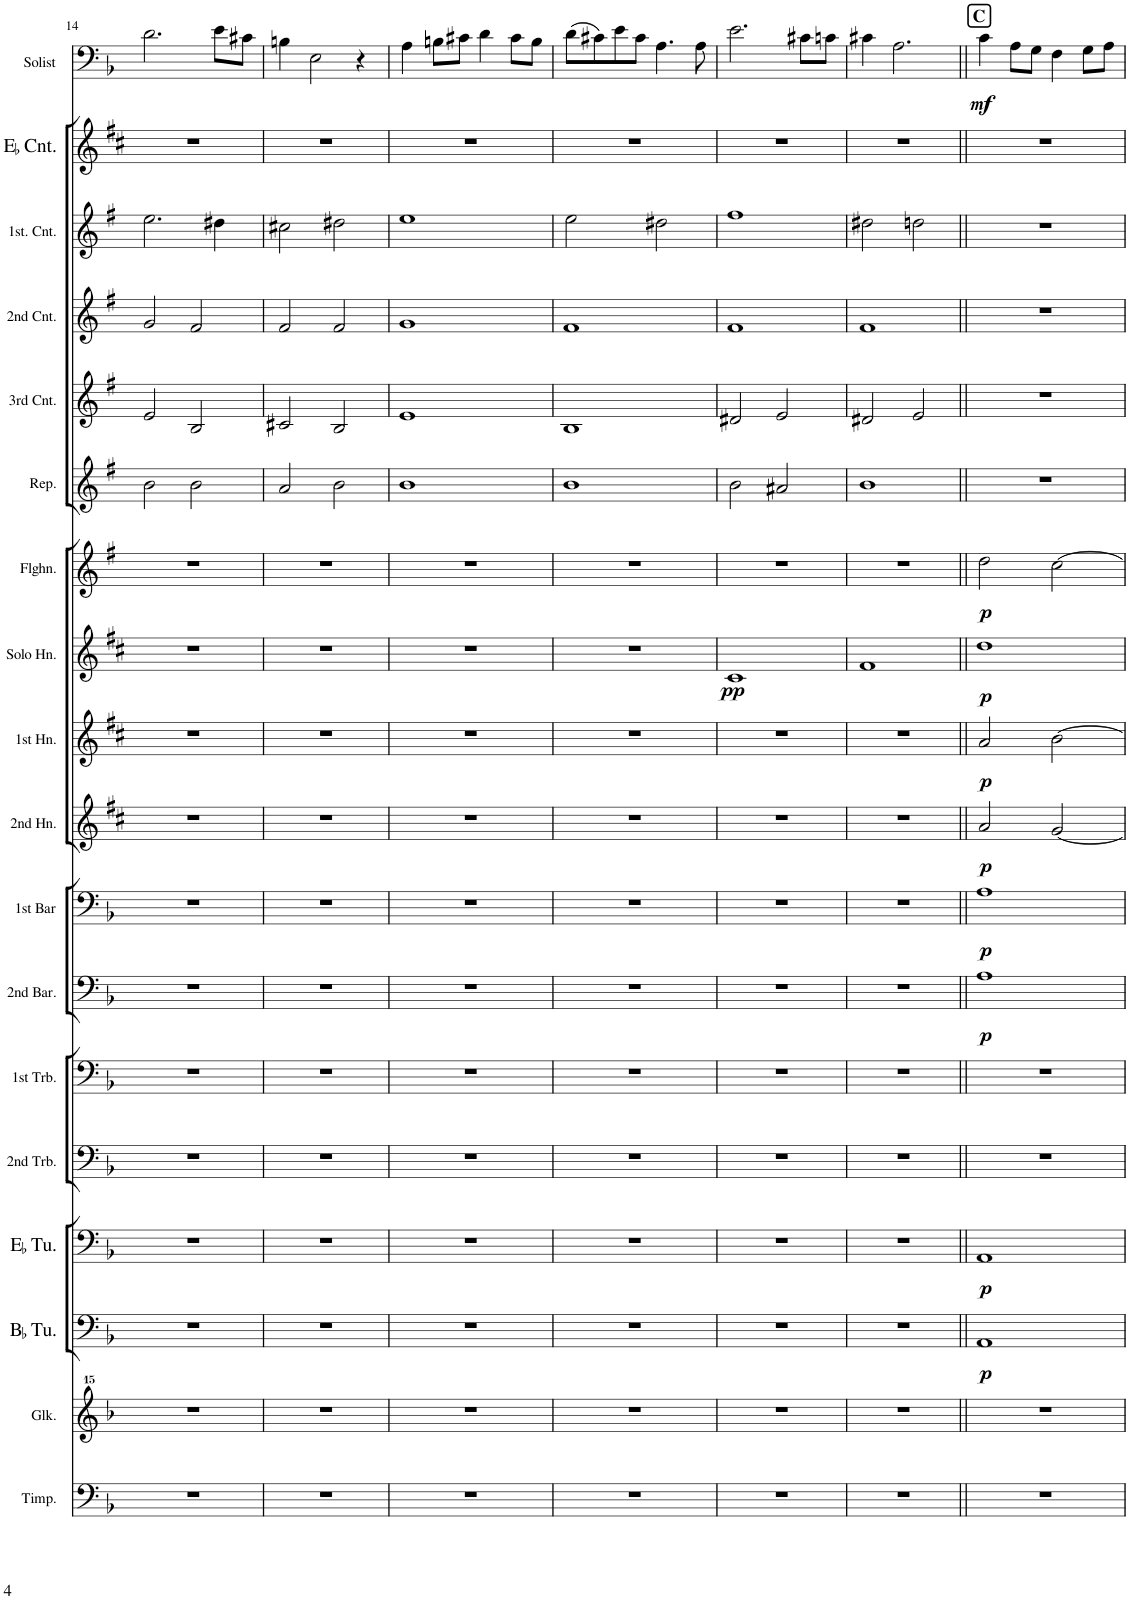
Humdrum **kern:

**kern	**kern	**kern	**dynam	**kern	**dynam	**kern	**kern	**kern	**dynam	**kern	**dynam	**kern	**dynam	**kern	**dynam	**kern	**dynam	**kern	**dynam	**kern	**kern	**kern	**kern	**kern	**kern	**dynam
*part18	*part17	*part16	*part16	*part15	*part15	*part14	*part13	*part12	*part12	*part11	*part11	*part10	*part10	*part9	*part9	*part8	*part8	*part7	*part7	*part6	*part5	*part4	*part3	*part2	*part1	*part1
*staff18	*staff17	*staff16	*staff16	*staff15	*staff15	*staff14	*staff13	*staff12	*staff12	*staff11	*staff11	*staff10	*staff10	*staff9	*staff9	*staff8	*staff8	*staff7	*staff7	*staff6	*staff5	*staff4	*staff3	*staff2	*staff1	*staff1
*I"Timpani	*I"Glockenspiel	*I"BaccidentalFlat Tuba	*	*I"EaccidentalFlat Tuba	*	*I"2nd Trombone	*I"1st Trombone	*I"2nd Baritone Horn	*	*I"1st Baritone Horn	*	*I"2nd Horn EaccidentalFlat	*	*I"1st Horn EaccidentalFlat	*	*I"Solo Horn EaccidentalFlat	*	*I"Flugelhorn	*	*I"Repiano BaccidentalFlat Cornet	*I"3rd BaccidentalFlat Cornet	*I"2nd BaccidentalFlat Cornet	*I"1st BaccidentalFlat Cornet	*I"EaccidentalFlat Cornet	*I"Solo Euphonium	*
*I'Timp.	*I'Glk.	*I'BaccidentalFlat Tu.	*	*I'EaccidentalFlat Tu.	*	*I'2nd Trb.	*I'1st Trb.	*I'2nd Bar.	*	*I'1st Bar	*	*I'2nd Hn.	*	*I'1st Hn.	*	*I'Solo Hn.	*	*I'Flghn.	*	*I'Rep.	*I'3rd Cnt.	*I'2nd Cnt.	*I'1st. Cnt.	*I'EaccidentalFlat Cnt.	*	*
!!LO:PB:g=z
*clefF4	*clefG^^2	*clefF4	*	*clefF4	*	*clefF4	*clefF4	*clefF4	*	*clefF4	*	*clefG2	*	*clefG2	*	*clefG2	*	*clefG2	*	*clefG2	*clefG2	*clefG2	*clefG2	*clefG2	*clefF4	*
*	*	*	*	*	*	*	*	*	*	*	*	*Trd5c9	*	*Trd5c9	*	*Trd5c9	*	*Trd1c2	*	*Trd1c2	*Trd1c2	*Trd1c2	*Trd1c2	*Trd-2c-3	*	*
*k[b-]	*k[b-]	*k[b-]	*	*k[b-]	*	*k[b-]	*k[b-]	*k[b-]	*	*k[b-]	*	*k[f#c#]	*	*k[f#c#]	*	*k[f#c#]	*	*k[f#]	*	*k[f#]	*k[f#]	*k[f#]	*k[f#]	*k[f#c#]	*k[b-]	*
*M4/4	*M4/4	*M4/4	*	*M4/4	*	*M4/4	*M4/4	*M4/4	*	*M4/4	*	*M4/4	*	*M4/4	*	*M4/4	*	*M4/4	*	*M4/4	*M4/4	*M4/4	*M4/4	*M4/4	*M4/4	*
=14	=14	=14	=14	=14	=14	=14	=14	=14	=14	=14	=14	=14	=14	=14	=14	=14	=14	=14	=14	=14	=14	=14	=14	=14	=14	=14
1r	1r	1r	.	1r	.	1r	1r	1r	.	1r	.	1r	.	1r	.	1r	.	1r	.	2b\	2e/	2g/	2.ee\	1r	2.d\	.
.	.	.	.	.	.	.	.	.	.	.	.	.	.	.	.	.	.	.	.	2b\	2B/	2f#/	.	.	.	.
.	.	.	.	.	.	.	.	.	.	.	.	.	.	.	.	.	.	.	.	.	.	.	4dd#X\	.	8e\L	.
.	.	.	.	.	.	.	.	.	.	.	.	.	.	.	.	.	.	.	.	.	.	.	.	.	8c#X\J	.
=15	=15	=15	=15	=15	=15	=15	=15	=15	=15	=15	=15	=15	=15	=15	=15	=15	=15	=15	=15	=15	=15	=15	=15	=15	=15	=15
1r	1r	1r	.	1r	.	1r	1r	1r	.	1r	.	1r	.	1r	.	1r	.	1r	.	2a/	2c#X/	2f#/	2cc#X\	1r	4Bn\	.
.	.	.	.	.	.	.	.	.	.	.	.	.	.	.	.	.	.	.	.	.	.	.	.	.	2E\	.
.	.	.	.	.	.	.	.	.	.	.	.	.	.	.	.	.	.	.	.	2b\	2B/	2f#/	2dd#X\	.	.	.
.	.	.	.	.	.	.	.	.	.	.	.	.	.	.	.	.	.	.	.	.	.	.	.	.	4r	.
=16	=16	=16	=16	=16	=16	=16	=16	=16	=16	=16	=16	=16	=16	=16	=16	=16	=16	=16	=16	=16	=16	=16	=16	=16	=16	=16
1r	1r	1r	.	1r	.	1r	1r	1r	.	1r	.	1r	.	1r	.	1r	.	1r	.	1b	1e	1g	1ee	1r	4A\	.
.	.	.	.	.	.	.	.	.	.	.	.	.	.	.	.	.	.	.	.	.	.	.	.	.	8Bn\L	.
.	.	.	.	.	.	.	.	.	.	.	.	.	.	.	.	.	.	.	.	.	.	.	.	.	8c#X\J	.
.	.	.	.	.	.	.	.	.	.	.	.	.	.	.	.	.	.	.	.	.	.	.	.	.	4d\	.
.	.	.	.	.	.	.	.	.	.	.	.	.	.	.	.	.	.	.	.	.	.	.	.	.	8c#\L	.
.	.	.	.	.	.	.	.	.	.	.	.	.	.	.	.	.	.	.	.	.	.	.	.	.	8B\J	.
=17	=17	=17	=17	=17	=17	=17	=17	=17	=17	=17	=17	=17	=17	=17	=17	=17	=17	=17	=17	=17	=17	=17	=17	=17	=17	=17
1r	1r	1r	.	1r	.	1r	1r	1r	.	1r	.	1r	.	1r	.	1r	.	1r	.	1b	1B	1f#	2ee\	1r	(8d\L	.
.	.	.	.	.	.	.	.	.	.	.	.	.	.	.	.	.	.	.	.	.	.	.	.	.	8c#X\)	.
.	.	.	.	.	.	.	.	.	.	.	.	.	.	.	.	.	.	.	.	.	.	.	.	.	8e\	.
.	.	.	.	.	.	.	.	.	.	.	.	.	.	.	.	.	.	.	.	.	.	.	.	.	8c#\J	.
.	.	.	.	.	.	.	.	.	.	.	.	.	.	.	.	.	.	.	.	.	.	.	2dd#X\	.	4.A\	.
.	.	.	.	.	.	.	.	.	.	.	.	.	.	.	.	.	.	.	.	.	.	.	.	.	8A\	.
=18	=18	=18	=18	=18	=18	=18	=18	=18	=18	=18	=18	=18	=18	=18	=18	=18	=18	=18	=18	=18	=18	=18	=18	=18	=18	=18
!	!	!	!	!	!	!	!	!	!	!	!	!	!	!	!	!	!LO:DY:b	!	!	!	!	!	!	!	!	!
1r	1r	1r	.	1r	.	1r	1r	1r	.	1r	.	1r	.	1r	.	1c#	pp	1r	.	2b\	2d#X/	1f#	1ff#	1r	2.e\	.
.	.	.	.	.	.	.	.	.	.	.	.	.	.	.	.	.	.	.	.	2a#X/	2e/	.	.	.	.	.
.	.	.	.	.	.	.	.	.	.	.	.	.	.	.	.	.	.	.	.	.	.	.	.	.	8c#X\L	.
.	.	.	.	.	.	.	.	.	.	.	.	.	.	.	.	.	.	.	.	.	.	.	.	.	8cn\J	.
=19	=19	=19	=19	=19	=19	=19	=19	=19	=19	=19	=19	=19	=19	=19	=19	=19	=19	=19	=19	=19	=19	=19	=19	=19	=19	=19
1r	1r	1r	.	1r	.	1r	1r	1r	.	1r	.	1r	.	1r	.	1f#	.	1r	.	1b	2d#X/	1f#	2dd#X\	1r	4c#X\	.
.	.	.	.	.	.	.	.	.	.	.	.	.	.	.	.	.	.	.	.	.	.	.	.	.	2.A\	.
.	.	.	.	.	.	.	.	.	.	.	.	.	.	.	.	.	.	.	.	.	2e/	.	2ddn\	.	.	.
=20||	=20||	=20||	=20||	=20||	=20||	=20||	=20||	=20||	=20||	=20||	=20||	=20||	=20||	=20||	=20||	=20||	=20||	=20||	=20||	=20||	=20||	=20||	=20||	=20||	=20||	=20||
!	!	!	!	!	!	!	!	!	!	!	!	!	!	!	!	!	!	!	!	!	!	!	!	!	!LO:TX:a:B:t=C	!
!	!	!	!LO:DY:b	!	!LO:DY:b	!	!	!	!LO:DY:b	!	!LO:DY:b	!	!LO:DY:b	!	!LO:DY:b	!	!LO:DY:b	!	!LO:DY:b	!	!	!	!	!	!	!LO:DY:b
1r	1r	1AA	p	1AA	p	1r	1r	1A	p	1A	p	2a/	p	2a/	p	1dd	p	2dd\	p	1r	1r	1r	1r	1r	4c\	mf
.	.	.	.	.	.	.	.	.	.	.	.	.	.	.	.	.	.	.	.	.	.	.	.	.	8A\L	.
.	.	.	.	.	.	.	.	.	.	.	.	.	.	.	.	.	.	.	.	.	.	.	.	.	8G\J	.
.	.	.	.	.	.	.	.	.	.	.	.	[2g/	.	[2b\	.	.	.	[2cc\	.	.	.	.	.	.	4F\	.
.	.	.	.	.	.	.	.	.	.	.	.	.	.	.	.	.	.	.	.	.	.	.	.	.	8G\L	.
.	.	.	.	.	.	.	.	.	.	.	.	.	.	.	.	.	.	.	.	.	.	.	.	.	8A\J	.
=	=	=	=	=	=	=	=	=	=	=	=	=	=	=	=	=	=	=	=	=	=	=	=	=	=	=
*-	*-	*-	*-	*-	*-	*-	*-	*-	*-	*-	*-	*-	*-	*-	*-	*-	*-	*-	*-	*-	*-	*-	*-	*-	*-	*-
